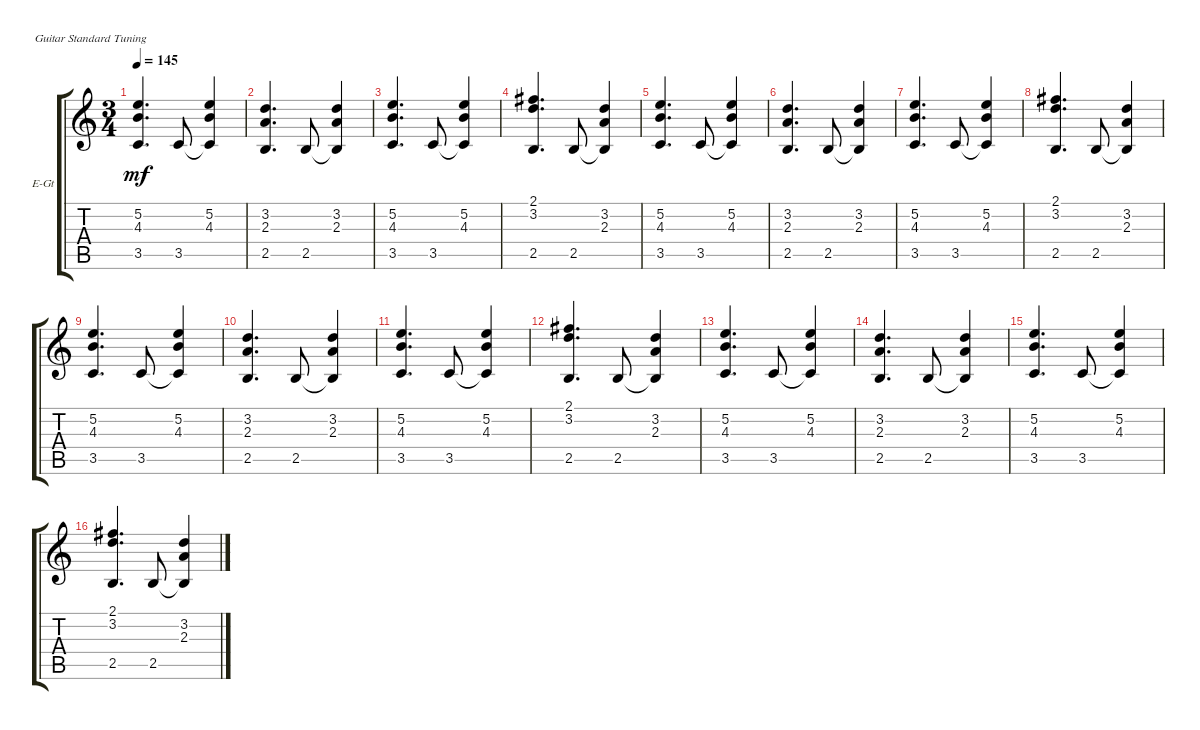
\defaultSystemsLayout 4
\bracketExtendMode groupsimilarinstruments
\firstSystemTrackNameOrientation horizontal
\otherSystemsTrackNameOrientation horizontal
\track ("Guitar 1" "E-Gt") {instrument electricguitarclean}
\staff {score tabs}
\tuning (E4 B3 G3 D3 A2 E2)
\ts (3 4)
\tempo 145
\clef g2
\ks c
(3.5 5.2 4.3).4{d dy mf} 3.5.8 (3.5{t} 5.2 4.3).4 |
(3.2 2.5 2.3).4{d} 2.5.8 (3.2 2.5{t} 2.3).4 |
(3.5 5.2 4.3).4{d} 3.5.8 (3.5{t} 5.2 4.3).4 |
(2.5 2.1 3.2).4{d} 2.5.8 (2.5{t} 3.2 2.3).4 |
(3.5 5.2 4.3).4{d} 3.5.8 (3.5{t} 5.2 4.3).4 |
(3.2 2.5 2.3).4{d} 2.5.8 (3.2 2.5{t} 2.3).4 |
(3.5 5.2 4.3).4{d} 3.5.8 (3.5{t} 5.2 4.3).4 |
(2.5 2.1 3.2).4{d} 2.5.8 (2.5{t} 3.2 2.3).4 |
(3.5 5.2 4.3).4{d} 3.5.8 (3.5{t} 5.2 4.3).4 |
(3.2 2.5 2.3).4{d} 2.5.8 (3.2 2.5{t} 2.3).4 |
(3.5 5.2 4.3).4{d} 3.5.8 (3.5{t} 5.2 4.3).4 |
(2.5 2.1 3.2).4{d} 2.5.8 (2.5{t} 3.2 2.3).4 |
(3.5 5.2 4.3).4{d} 3.5.8 (3.5{t} 5.2 4.3).4 |
(3.2 2.5 2.3).4{d} 2.5.8 (3.2 2.5{t} 2.3).4 |
(3.5 5.2 4.3).4{d} 3.5.8 (3.5{t} 5.2 4.3).4 |
(2.5 2.1 3.2).4{d} 2.5.8 (2.5{t} 3.2 2.3).4
